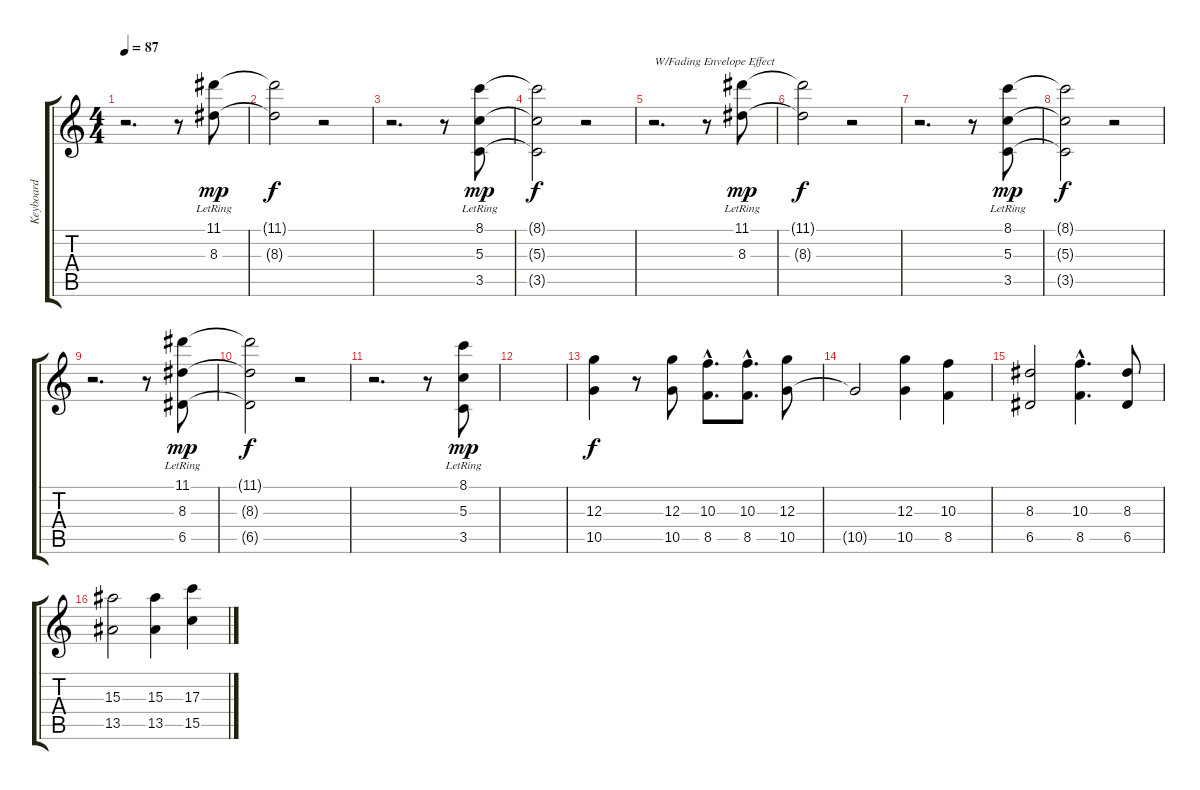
\track ("Keyboard" "Keyboard") {instrument acousticguitarsteel}
\staff {score tabs}
\tuning (E4 B3 G3 D3 A2 E2) {hide}
\ts (4 4)
\tempo 87
\clef g2
\ks c
r.2{d dy f} r.8 (11.1{lr} 8.3{lr}).8{dy mp} |
(11.1{t} 8.3{t}).2{dy f} r.2 |
r.2{d} r.8 (8.1{lr} 5.3{lr} 3.5{lr}).8{dy mp} |
(8.1{t} 5.3{t} 3.5{t}).2{dy f} r.2 |
r.2{d txt "W/Fading Envelope Effect"} r.8 (11.1{lr} 8.3{lr}).8{dy mp} |
(11.1{t} 8.3{t}).2{dy f} r.2 |
r.2{d} r.8 (8.1{lr} 5.3{lr} 3.5{lr}).8{dy mp} |
(8.1{t} 5.3{t} 3.5{t}).2{dy f} r.2 |
r.2{d} r.8 (11.1{lr} 8.3{lr} 6.5).8{dy mp} |
(11.1{t} 8.3{t} 6.5{t}).2{dy f} r.2 |
r.2{d} r.8 (8.1{lr} 5.3{lr} 3.5{lr}).8{dy mp} |
|
(12.3 10.5).4{dy f} r.8 (12.3 10.5).8 (10.3{hac} 8.5{hac}).8{d} (10.3{hac} 8.5{hac}).8{d} (12.3 10.5).8 |
10.5{t}.2 (12.3 10.5).4 (10.3 8.5).4 |
(8.3 6.5).2 (10.3{hac} 8.5{hac}).4{d} (8.3 6.5).8 |
(15.3 13.5).2 (15.3 13.5).4 (17.3 15.5).4
